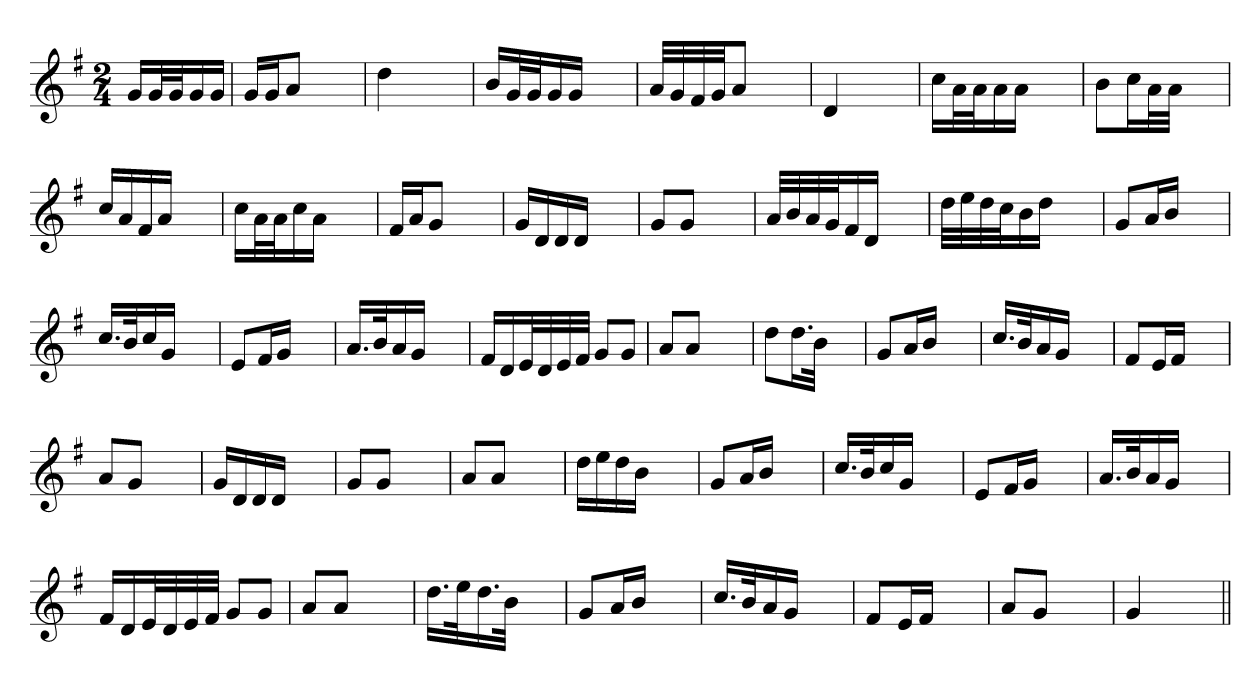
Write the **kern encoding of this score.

**kern
*part1
*staff1
*clefG2
*k[f#]
*G:
*M2/4
=1
16gLL
32gL
32gJ
16g
16gJJ
=
16gLL
16gJ
8aJ
4ryy
=
4dd
4ryy
=
16bLL
32gL
32gJ
16g
16gJJ
4ryy
=
32aLLL
32g
32f#
32gJJ
8aJ
4ryy
=
4d
4ryy
=
16ccLL
32aL
32aJ
16a
16aJJ
4ryy
=
8bL
16ccL
32aL
32aJJJ
4ryy
=
16ccLL
16a
16f#
16aJJ
4ryy
=
16ccLL
32aL
32aJ
16cc
16aJJ
4ryy
=
16f#LL
16aJ
8gJ
4ryy
=
16gLL
16d
16d
16dJJ
4ryy
=
8gL
8gJ
4ryy
=
32aLLL
32b
32a
32gJ
16f#
16dJJ
4ryy
=
32ddLLL
32ee
32dd
32ccJ
16b
16ddJJ
4ryy
=
8gL
16aL
16bJJ
4ryy
=
16.ccLL
32bK
16cc
16gJJ
4ryy
=
8eL
16f#L
16gJJ
4ryy
=
16.aLL
32bK
16a
16gJJ
4ryy
=
16f#LL
16d
32eL
32d
32e
32f#JJJ
8gL
8gJ
=
8aL
8aJ
4ryy
=
8ddL
16.ddL
32bJJk
4ryy
=
8gL
16aL
16bJJ
4ryy
=
16.ccLL
32bK
16a
16gJJ
4ryy
=
8f#L
16eL
16f#JJ
4ryy
=
8aL
8gJ
4ryy
=
16gLL
16d
16d
16dJJ
4ryy
=
8gL
8gJ
4ryy
=
8aL
8aJ
4ryy
=
16ddLL
16ee
16dd
16bJJ
4ryy
=
8gL
16aL
16bJJ
4ryy
=
16.ccLL
32bK
16cc
16gJJ
4ryy
=
8eL
16f#L
16gJJ
4ryy
=
16.aLL
32bK
16a
16gJJ
4ryy
=
16f#LL
16d
32eL
32d
32e
32f#JJJ
8gL
8gJ
=
8aL
8aJ
4ryy
=
16.ddLL
32eeK
16.dd
32bJJk
4ryy
=
8gL
16aL
16bJJ
4ryy
=
16.ccLL
32bK
16a
16gJJ
4ryy
=
8f#L
16eL
16f#JJ
4ryy
=
8aL
8gJ
4ryy
=
4g
4ryy
=||
*-
